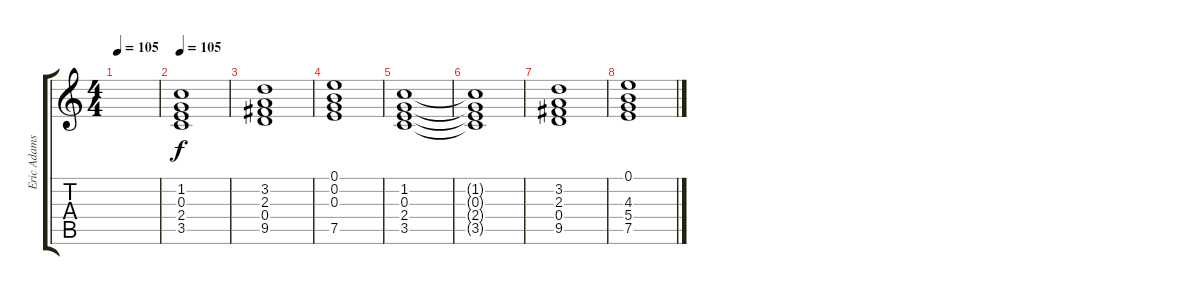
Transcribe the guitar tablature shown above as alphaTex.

\track ("Eric Adams" "Eric Adams") {instrument overdrivenguitar}
\staff {score tabs}
\tuning (E4 B3 G3 D3 A2 E2) {hide}
\ts (4 4)
\tempo 105
\clef g2
\ks c
|
\tempo 105
(1.2 0.3 2.4 3.5).1{volume 10 balance 12 instrument choiraahs} |
(3.2 2.3 0.4 9.5).1 |
(0.1 0.2 0.3 7.5).1 |
(1.2 0.3 2.4 3.5).1 |
(1.2{t} 0.3{t} 2.4{t} 3.5{t}).1 |
(3.2 2.3 0.4 9.5).1 |
(0.1 4.3 5.4 7.5).1
